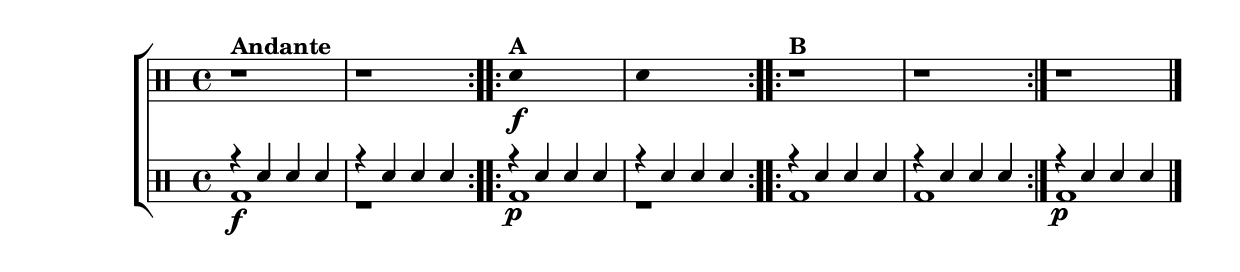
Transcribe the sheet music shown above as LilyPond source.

%-*- coding: utf-8 -*-

\version "2.14.2"

%\header {title = "improvisando em do menor"}

\new ChoirStaff <<

\drummode <<

\drums {
\override Staff.TimeSignature #'style = #'()
\time 4/4 

\override Score.BarNumber #'transparent = ##t
\override Score.RehearsalMark #'font-size = #-2
\set Score.markFormatter = #format-mark-numbers

\context DrumVoice = "1" { }
\context DrumVoice = "2" { }

{ 

\repeat volta 2 {

r1^\markup {\bold {Andante}} 
r

}

\repeat volta 2 {

\override Stem #'transparent = ##t
sn4\f^\markup {\bold {A}} s2.
sn4 s2.

}


\repeat volta 2 {

r1^\markup {\bold {B}}
r

}

r

\bar "|."
  
}

}


\drums {

\override Staff.TimeSignature #'style = #'()
\time 4/4 

\override Score.BarNumber #'transparent = ##t
\override Score.RehearsalMark #'font-size = #-2
\set Score.markFormatter = #format-mark-numbers

\context DrumVoice = "1" { }
\context DrumVoice = "2" { }

<<

{

\repeat volta 2 {
r4\f sn sn sn
r4 sn sn sn

}
 

\repeat volta 2 {
r4\p sn sn sn
r4 sn sn sn

}


\repeat volta 2 {
r4 sn sn sn
r4 sn sn sn

}


r4\p sn sn sn


  
}

\\

{


\repeat volta 2 {
bd1 
r

}
 

\repeat volta 2 {
bd
r

}


\repeat volta 2 {
bd
bd

}

bd


}

>>

}

>>

>>